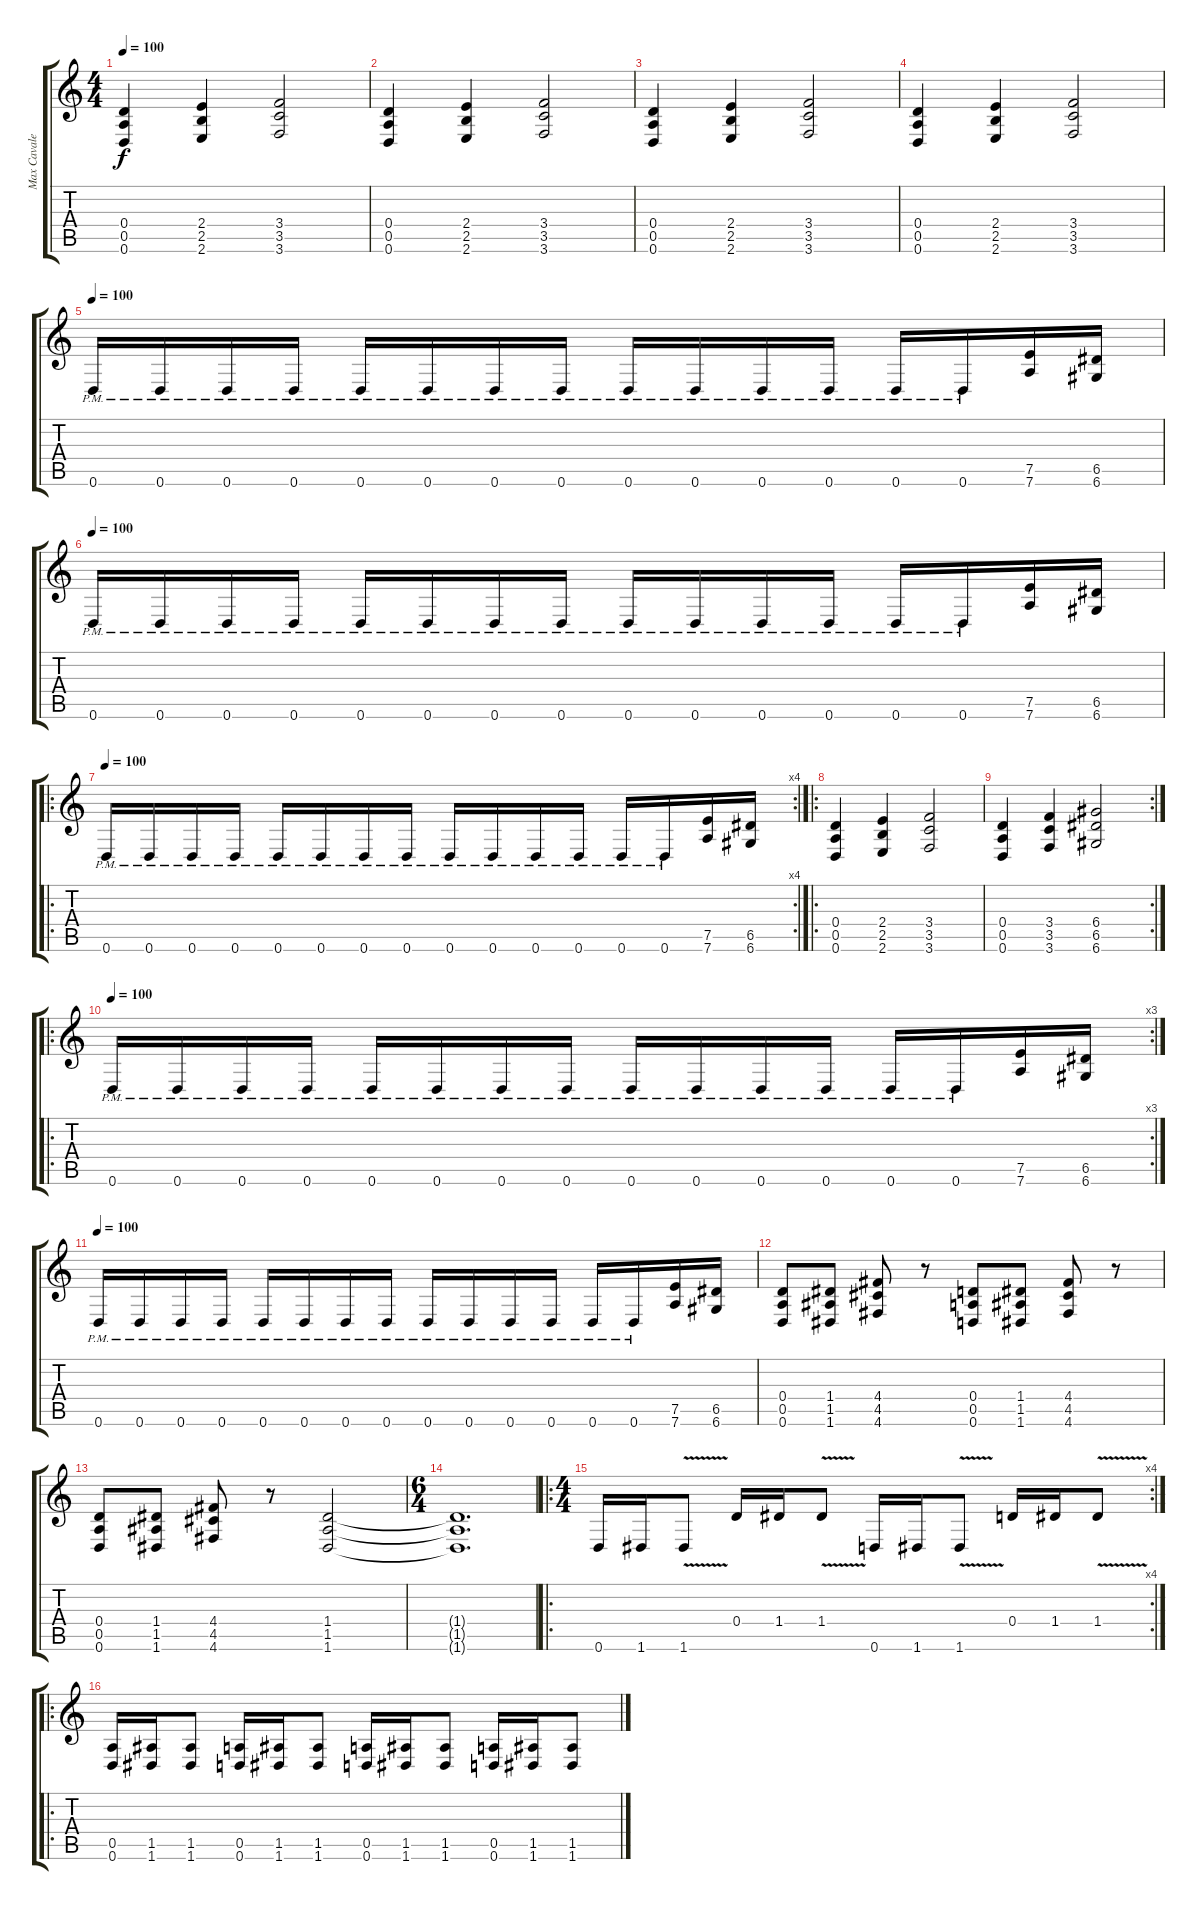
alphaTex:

\track ("Max Cavalera" "Max Cavale") {instrument distortionguitar}
\staff {score tabs}
\tuning (E4 B3 G3 D3 A2 D2) {hide}
\ts (4 4)
\tempo 100
\tempo 55
\tempo 100
\clef g2
\ks c
(0.4 0.5 0.6).4{dy f instrument distortionguitar} (2.4 2.5 2.6).4 (3.4 3.5 3.6).2 |
(0.4 0.5 0.6).4 (2.4 2.5 2.6).4 (3.4 3.5 3.6).2 |
(0.4 0.5 0.6).4 (2.4 2.5 2.6).4 (3.4 3.5 3.6).2 |
(0.4 0.5 0.6).4 (2.4 2.5 2.6).4 (3.4 3.5 3.6).2 |
\tempo 100
0.6{pm}.16 0.6{pm}.16 0.6{pm}.16 0.6{pm}.16 0.6{pm}.16 0.6{pm}.16 0.6{pm}.16 0.6{pm}.16 0.6{pm}.16 0.6{pm}.16 0.6{pm}.16 0.6{pm}.16 0.6{pm}.16 0.6{pm}.16 (7.5 7.6).16 (6.5 6.6).16 |
\tempo 100
0.6{pm}.16 0.6{pm}.16 0.6{pm}.16 0.6{pm}.16 0.6{pm}.16 0.6{pm}.16 0.6{pm}.16 0.6{pm}.16 0.6{pm}.16 0.6{pm}.16 0.6{pm}.16 0.6{pm}.16 0.6{pm}.16 0.6{pm}.16 (7.5 7.6).16 (6.5 6.6).16 |
\ro
\rc 4
\tempo 100
0.6{pm}.16 0.6{pm}.16 0.6{pm}.16 0.6{pm}.16 0.6{pm}.16 0.6{pm}.16 0.6{pm}.16 0.6{pm}.16 0.6{pm}.16 0.6{pm}.16 0.6{pm}.16 0.6{pm}.16 0.6{pm}.16 0.6{pm}.16 (7.5 7.6).16 (6.5 6.6).16 |
\ro
(0.4 0.5 0.6).4 (2.4 2.5 2.6).4 (3.4 3.5 3.6).2 |
\rc 2
(0.4 0.5 0.6).4 (3.4 3.5 3.6).4 (6.4 6.5 6.6).2 |
\ro
\rc 3
\tempo 100
0.6{pm}.16 0.6{pm}.16 0.6{pm}.16 0.6{pm}.16 0.6{pm}.16 0.6{pm}.16 0.6{pm}.16 0.6{pm}.16 0.6{pm}.16 0.6{pm}.16 0.6{pm}.16 0.6{pm}.16 0.6{pm}.16 0.6{pm}.16 (7.5 7.6).16 (6.5 6.6).16 |
\tempo 100
0.6{pm}.16 0.6{pm}.16 0.6{pm}.16 0.6{pm}.16 0.6{pm}.16 0.6{pm}.16 0.6{pm}.16 0.6{pm}.16 0.6{pm}.16 0.6{pm}.16 0.6{pm}.16 0.6{pm}.16 0.6{pm}.16 0.6{pm}.16 (7.5 7.6).16 (6.5 6.6).16 |
(0.4 0.5 0.6).8 (1.4 1.5 1.6).8 (4.4 4.5 4.6).8 r.8 (0.4 0.5 0.6).8 (1.4 1.5 1.6).8 (4.4 4.5 4.6).8 r.8 |
(0.4 0.5 0.6).8 (1.4 1.5 1.6).8 (4.4 4.5 4.6).8 r.8 (1.4 1.5 1.6).2 |
\ts (6 4)
(1.4{t} 1.5{t} 1.6{t}).1{d} |
\ro
\rc 4
\ts (4 4)
0.6.16 1.6.16 1.6{v}.8 0.4.16 1.4.16 1.4{v}.8 0.6.16 1.6.16 1.6{v}.8 0.4.16 1.4.16 1.4{v}.8 |
\ro
(0.5 0.6).16 (1.5 1.6).16 (1.5 1.6).8 (0.5 0.6).16 (1.5 1.6).16 (1.5 1.6).8 (0.5 0.6).16 (1.5 1.6).16 (1.5 1.6).8 (0.5 0.6).16 (1.5 1.6).16 (1.5 1.6).8
